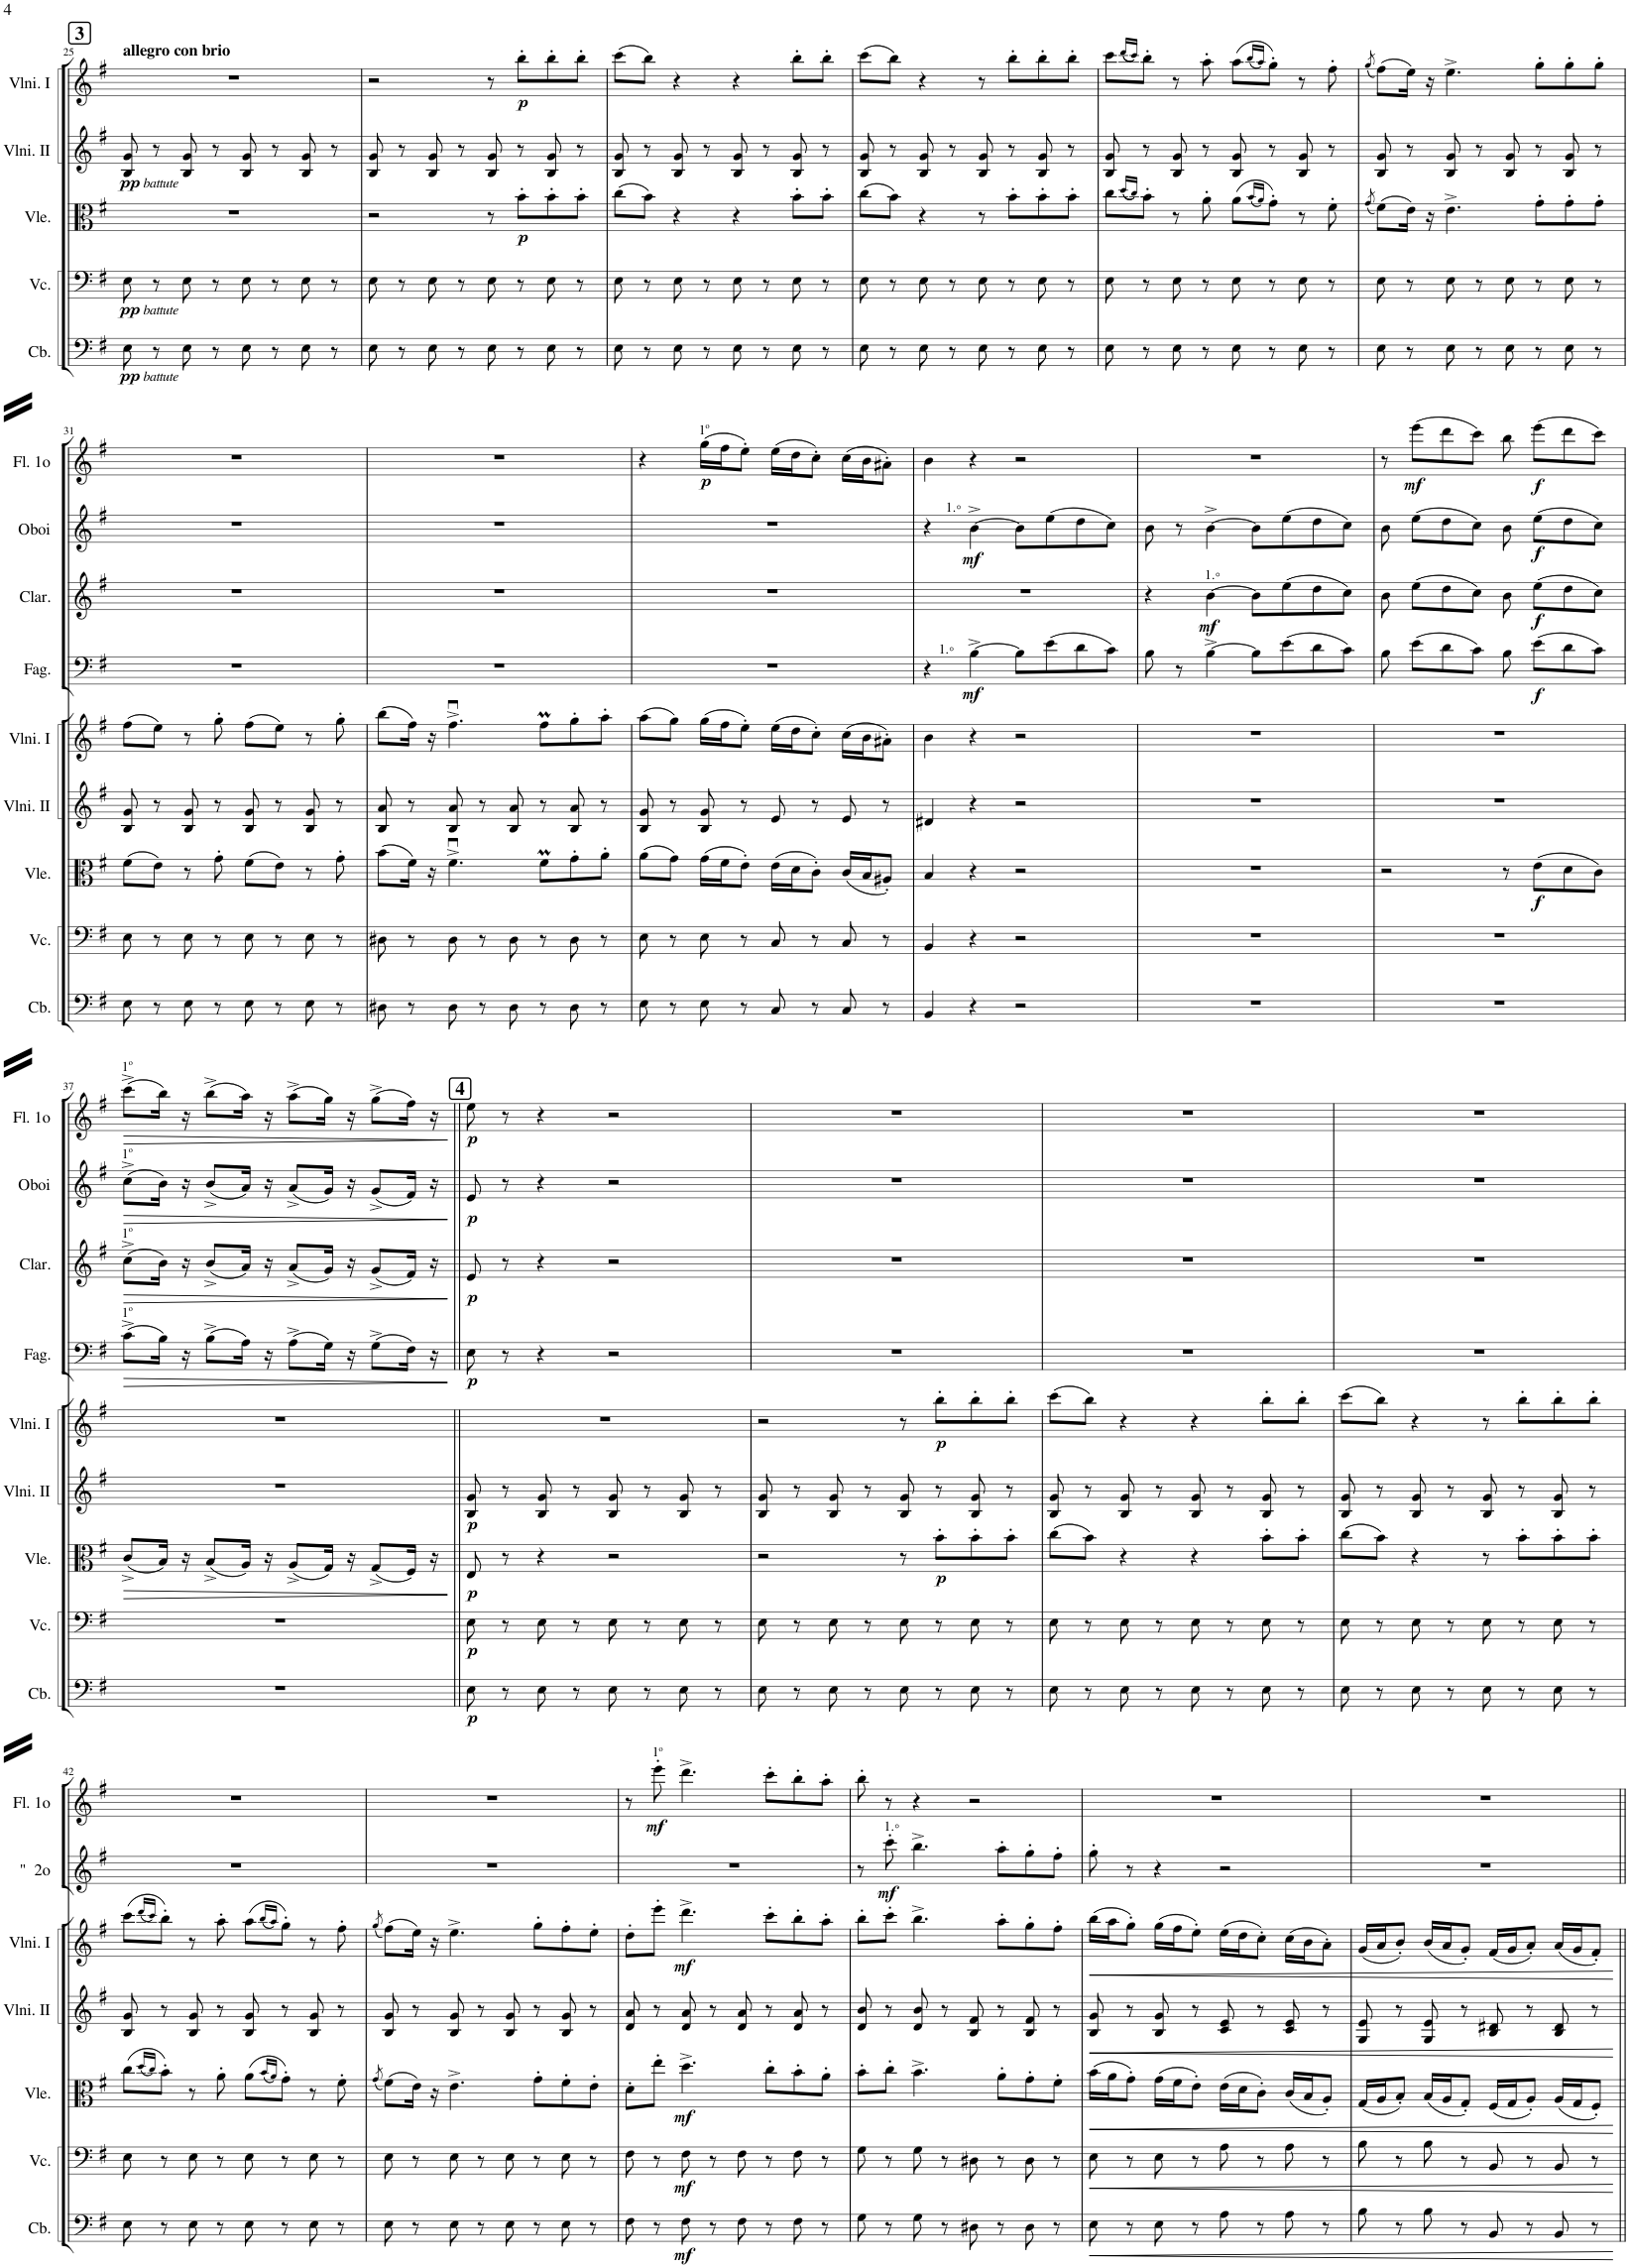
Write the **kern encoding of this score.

**kern	**dynam	**kern	**dynam	**kern	**dynam	**kern	**dynam	**kern	**dynam	**kern	**dynam	**kern	**dynam	**kern	**dynam	**kern	**dynam	**kern	**dynam
*part10	*part10	*part9	*part9	*part8	*part8	*part7	*part7	*part6	*part6	*part5	*part5	*part4	*part4	*part3	*part3	*part2	*part2	*part1	*part1
*staff10	*staff10	*staff9	*staff9	*staff8	*staff8	*staff7	*staff7	*staff6	*staff6	*staff5	*staff5	*staff4	*staff4	*staff3	*staff3	*staff2	*staff2	*staff1	*staff1
*I"CONTRABASSI	*	*I"VIOLONCELLI	*	*I"VIOLE	*	*I"VIOLINI 2	*	*I"VIOLINI 1	*	*I"FAGOTTI	*	*I"CLARINETTI in DO	*	*I"OBOI	*	*I"&quot;          2o	*	*I"FLAUTO 1o	*
*I'Cb.	*	*I'Vc.	*	*I'Vle.	*	*	*	*	*	*I'Fag.	*	*I'Clar.	*	*I'Oboi	*	*I'&quot;  2o	*	*I'Fl. 1o	*
!!LO:PB:g=z
*clefF4	*	*clefF4	*	*clefC3	*	*clefG2	*	*clefG2	*	*clefF4	*	*clefG2	*	*clefG2	*	*clefG2	*	*clefG2	*
*Trd7c12	*	*	*	*	*	*	*	*	*	*	*	*Trd1c2	*	*	*	*	*	*	*
*k[f#]	*	*k[f#]	*	*k[f#]	*	*k[f#]	*	*k[f#]	*	*k[f#]	*	*k[f#]	*	*k[f#]	*	*k[f#]	*	*k[f#]	*
*M4/4	*	*M4/4	*	*M4/4	*	*M4/4	*	*M4/4	*	*M4/4	*	*M4/4	*	*M4/4	*	*M4/4	*	*M4/4	*
*met(c)	*	*met(c)	*	*met(c)	*	*met(c)	*	*met(c)	*	*met(c)	*	*met(c)	*	*met(c)	*	*met(c)	*	*met(c)	*
!!LO:REH:place=s1:a:B:cj:fs=14:t=3
=25	=25	=25	=25	=25	=25	=25	=25	=25	=25	=25	=25	=25	=25	=25	=25	=25	=25	=25	=25
!	!	!	!	!	!	!	!	!	!	!	!	!	!	!	!	!	!	!LO:TX:a:B:t=allegro con brio	!
!	!LO:DY:b	!	!	!	!	!	!	!	!	!	!	!	!	!	!	!	!	!	!
!	!LO:DY:n=1:b	!	!LO:DY:b	!	!	!	!	!	!	!	!	!	!	!	!	!	!	!	!
!	!	!	!LO:DY:n=1:b	!	!	!	!LO:DY:b	!	!	!	!	!	!	!	!	!	!	!	!
!	!	!	!	!	!	!	!LO:DY:n=1:b	!	!	!	!	!	!	!	!	!	!	!	!
8E\	pp other-dynamics	8E\	pp other-dynamics	1r	.	8B/ 8g/	pp other-dynamics	1r	.	1r	.	1r	.	1r	.	1r	.	1r	.
8r	.	8r	.	.	.	8r	.	.	.	.	.	.	.	.	.	.	.	.	.
8E\	.	8E\	.	.	.	8B/ 8g/	.	.	.	.	.	.	.	.	.	.	.	.	.
8r	.	8r	.	.	.	8r	.	.	.	.	.	.	.	.	.	.	.	.	.
8E\	.	8E\	.	.	.	8B/ 8g/	.	.	.	.	.	.	.	.	.	.	.	.	.
8r	.	8r	.	.	.	8r	.	.	.	.	.	.	.	.	.	.	.	.	.
8E\	.	8E\	.	.	.	8B/ 8g/	.	.	.	.	.	.	.	.	.	.	.	.	.
8r	.	8r	.	.	.	8r	.	.	.	.	.	.	.	.	.	.	.	.	.
=26	=26	=26	=26	=26	=26	=26	=26	=26	=26	=26	=26	=26	=26	=26	=26	=26	=26	=26	=26
8E\	.	8E\	.	2r	.	8B/ 8g/	.	2r	.	1r	.	1r	.	1r	.	1r	.	1r	.
8r	.	8r	.	.	.	8r	.	.	.	.	.	.	.	.	.	.	.	.	.
8E\	.	8E\	.	.	.	8B/ 8g/	.	.	.	.	.	.	.	.	.	.	.	.	.
8r	.	8r	.	.	.	8r	.	.	.	.	.	.	.	.	.	.	.	.	.
8E\	.	8E\	.	8r	.	8B/ 8g/	.	8r	.	.	.	.	.	.	.	.	.	.	.
!	!	!	!	!	!LO:DY:b	!	!	!	!LO:DY:b	!	!	!	!	!	!	!	!	!	!
8r	.	8r	.	8b'\L	p	8r	.	8bb'\L	p	.	.	.	.	.	.	.	.	.	.
8E\	.	8E\	.	8b'\	.	8B/ 8g/	.	8bb'\	.	.	.	.	.	.	.	.	.	.	.
8r	.	8r	.	8b'\J	.	8r	.	8bb'\J	.	.	.	.	.	.	.	.	.	.	.
=27	=27	=27	=27	=27	=27	=27	=27	=27	=27	=27	=27	=27	=27	=27	=27	=27	=27	=27	=27
8E\	.	8E\	.	(8cc\L	.	8B/ 8g/	.	(8ccc\L	.	1r	.	1r	.	1r	.	1r	.	1r	.
8r	.	8r	.	8b\J)	.	8r	.	8bb\J)	.	.	.	.	.	.	.	.	.	.	.
8E\	.	8E\	.	4r	.	8B/ 8g/	.	4r	.	.	.	.	.	.	.	.	.	.	.
8r	.	8r	.	.	.	8r	.	.	.	.	.	.	.	.	.	.	.	.	.
8E\	.	8E\	.	4r	.	8B/ 8g/	.	4r	.	.	.	.	.	.	.	.	.	.	.
8r	.	8r	.	.	.	8r	.	.	.	.	.	.	.	.	.	.	.	.	.
8E\	.	8E\	.	8b'\L	.	8B/ 8g/	.	8bb'\L	.	.	.	.	.	.	.	.	.	.	.
8r	.	8r	.	8b'\J	.	8r	.	8bb'\J	.	.	.	.	.	.	.	.	.	.	.
=28	=28	=28	=28	=28	=28	=28	=28	=28	=28	=28	=28	=28	=28	=28	=28	=28	=28	=28	=28
8E\	.	8E\	.	(8cc\L	.	8B/ 8g/	.	(8ccc\L	.	1r	.	1r	.	1r	.	1r	.	1r	.
8r	.	8r	.	8b\J)	.	8r	.	8bb\J)	.	.	.	.	.	.	.	.	.	.	.
8E\	.	8E\	.	4r	.	8B/ 8g/	.	4r	.	.	.	.	.	.	.	.	.	.	.
8r	.	8r	.	.	.	8r	.	.	.	.	.	.	.	.	.	.	.	.	.
8E\	.	8E\	.	8r	.	8B/ 8g/	.	8r	.	.	.	.	.	.	.	.	.	.	.
8r	.	8r	.	8b'\L	.	8r	.	8bb'\L	.	.	.	.	.	.	.	.	.	.	.
8E\	.	8E\	.	8b'\	.	8B/ 8g/	.	8bb'\	.	.	.	.	.	.	.	.	.	.	.
8r	.	8r	.	8b'\J	.	8r	.	8bb'\J	.	.	.	.	.	.	.	.	.	.	.
=29	=29	=29	=29	=29	=29	=29	=29	=29	=29	=29	=29	=29	=29	=29	=29	=29	=29	=29	=29
8E\	.	8E\	.	8cc\L	.	8B/ 8g/	.	8ccc\L	.	1r	.	1r	.	1r	.	1r	.	1r	.
.	.	.	.	((16qdd/LL	.	.	.	((16qddd/LL	.	.	.	.	.	.	.	.	.	.	.
.	.	.	.	16qcc/JJ))	.	.	.	16qccc/JJ))	.	.	.	.	.	.	.	.	.	.	.
8r	.	8r	.	8b'\J	.	8r	.	8bb'\J	.	.	.	.	.	.	.	.	.	.	.
8E\	.	8E\	.	8r	.	8B/ 8g/	.	8r	.	.	.	.	.	.	.	.	.	.	.
8r	.	8r	.	8a'\	.	8r	.	8aa'\	.	.	.	.	.	.	.	.	.	.	.
8E\	.	8E\	.	(8a\L	.	8B/ 8g/	.	(8aa\L	.	.	.	.	.	.	.	.	.	.	.
.	.	.	.	(16qb/LL	.	.	.	(16qbb/LL	.	.	.	.	.	.	.	.	.	.	.
.	.	.	.	16qa/JJ)	.	.	.	16qaa/JJ)	.	.	.	.	.	.	.	.	.	.	.
8r	.	8r	.	8g'\J)	.	8r	.	8gg'\J)	.	.	.	.	.	.	.	.	.	.	.
8E\	.	8E\	.	8r	.	8B/ 8g/	.	8r	.	.	.	.	.	.	.	.	.	.	.
8r	.	8r	.	8f#'\	.	8r	.	8ff#'\	.	.	.	.	.	.	.	.	.	.	.
=30	=30	=30	=30	=30	=30	=30	=30	=30	=30	=30	=30	=30	=30	=30	=30	=30	=30	=30	=30
.	.	.	.	(8qg/	.	.	.	(8qgg/	.	.	.	.	.	.	.	.	.	.	.
8E\	.	8E\	.	(8f#\L)	.	8B/ 8g/	.	(8ff#\L)	.	1r	.	1r	.	1r	.	1r	.	1r	.
8r	.	8r	.	16e\Jk)	.	8r	.	16ee\Jk)	.	.	.	.	.	.	.	.	.	.	.
.	.	.	.	16r	.	.	.	16r	.	.	.	.	.	.	.	.	.	.	.
8E\	.	8E\	.	4.e^\	.	8B/ 8g/	.	4.ee^\	.	.	.	.	.	.	.	.	.	.	.
8r	.	8r	.	.	.	8r	.	.	.	.	.	.	.	.	.	.	.	.	.
8E\	.	8E\	.	.	.	8B/ 8g/	.	.	.	.	.	.	.	.	.	.	.	.	.
8r	.	8r	.	8g'\L	.	8r	.	8gg'\L	.	.	.	.	.	.	.	.	.	.	.
8E\	.	8E\	.	8g'\	.	8B/ 8g/	.	8gg'\	.	.	.	.	.	.	.	.	.	.	.
8r	.	8r	.	8g'\J	.	8r	.	8gg'\J	.	.	.	.	.	.	.	.	.	.	.
!!LO:LB:g=z
=31	=31	=31	=31	=31	=31	=31	=31	=31	=31	=31	=31	=31	=31	=31	=31	=31	=31	=31	=31
8E\	.	8E\	.	(8f#\L	.	8B/ 8g/	.	(8ff#\L	.	1r	.	1r	.	1r	.	1r	.	1r	.
8r	.	8r	.	8e\J)	.	8r	.	8ee\J)	.	.	.	.	.	.	.	.	.	.	.
8E\	.	8E\	.	8r	.	8B/ 8g/	.	8r	.	.	.	.	.	.	.	.	.	.	.
8r	.	8r	.	8g'\	.	8r	.	8gg'\	.	.	.	.	.	.	.	.	.	.	.
8E\	.	8E\	.	(8f#\L	.	8B/ 8g/	.	(8ff#\L	.	.	.	.	.	.	.	.	.	.	.
8r	.	8r	.	8e\J)	.	8r	.	8ee\J)	.	.	.	.	.	.	.	.	.	.	.
8E\	.	8E\	.	8r	.	8B/ 8g/	.	8r	.	.	.	.	.	.	.	.	.	.	.
8r	.	8r	.	8g'\	.	8r	.	8gg'\	.	.	.	.	.	.	.	.	.	.	.
=32	=32	=32	=32	=32	=32	=32	=32	=32	=32	=32	=32	=32	=32	=32	=32	=32	=32	=32	=32
8D#X\	.	8D#X\	.	(8b\L	.	8B/ 8a/	.	(8bb\L	.	1r	.	1r	.	1r	.	1r	.	1r	.
8r	.	8r	.	16f#\Jk)	.	8r	.	16ff#\Jk)	.	.	.	.	.	.	.	.	.	.	.
.	.	.	.	16r	.	.	.	16r	.	.	.	.	.	.	.	.	.	.	.
8D#\	.	8D#\	.	4.f#u^\	.	8B/ 8a/	.	4.ff#u^\	.	.	.	.	.	.	.	.	.	.	.
8r	.	8r	.	.	.	8r	.	.	.	.	.	.	.	.	.	.	.	.	.
8D#\	.	8D#\	.	.	.	8B/ 8a/	.	.	.	.	.	.	.	.	.	.	.	.	.
8r	.	8r	.	8f#m\L	.	8r	.	8ff#m\L	.	.	.	.	.	.	.	.	.	.	.
8D#\	.	8D#\	.	8g'\	.	8B/ 8a/	.	8gg'\	.	.	.	.	.	.	.	.	.	.	.
8r	.	8r	.	8a'\J	.	8r	.	8aa'\J	.	.	.	.	.	.	.	.	.	.	.
=33	=33	=33	=33	=33	=33	=33	=33	=33	=33	=33	=33	=33	=33	=33	=33	=33	=33	=33	=33
8E\	.	8E\	.	(8a\L	.	8B/ 8g/	.	(8aa\L	.	1r	.	1r	.	1r	.	1r	.	4r	.
8r	.	8r	.	8g\J)	.	8r	.	8gg\J)	.	.	.	.	.	.	.	.	.	.	.
!	!	!	!	!	!	!	!	!	!	!	!	!	!	!	!	!	!	!LO:TX:a:t=1	!
!	!	!	!	!	!	!	!	!	!	!	!	!	!	!	!	!	!	!LO:TX:a:t=o	!
!	!	!	!	!	!	!	!	!	!	!	!	!	!	!	!	!	!	!	!LO:DY:b
8E\	.	8E\	.	(16g\LL	.	8B/ 8g/	.	(16gg\LL	.	.	.	.	.	.	.	.	.	(16gg\LL	p
.	.	.	.	16f#\J	.	.	.	16ff#\J	.	.	.	.	.	.	.	.	.	16ff#\J	.
8r	.	8r	.	8e'\J)	.	8r	.	8ee'\J)	.	.	.	.	.	.	.	.	.	8ee'\J)	.
8C/	.	8C/	.	(16e\LL	.	8e/	.	(16ee\LL	.	.	.	.	.	.	.	.	.	(16ee\LL	.
.	.	.	.	16d\J	.	.	.	16dd\J	.	.	.	.	.	.	.	.	.	16dd\J	.
8r	.	8r	.	8c'\J)	.	8r	.	8cc'\J)	.	.	.	.	.	.	.	.	.	8cc'\J)	.
8C/	.	8C/	.	(16c/LL	.	8e/	.	(16cc\LL	.	.	.	.	.	.	.	.	.	(16cc\LL	.
.	.	.	.	16B/J	.	.	.	16b\J	.	.	.	.	.	.	.	.	.	16b\J	.
8r	.	8r	.	8A#X'/J)	.	8r	.	8a#X'\J)	.	.	.	.	.	.	.	.	.	8a#X'\J)	.
=34	=34	=34	=34	=34	=34	=34	=34	=34	=34	=34	=34	=34	=34	=34	=34	=34	=34	=34	=34
4BB/	.	4BB/	.	4B/	.	4d#X/	.	4b\	.	4r	.	1r	.	4r	.	1r	.	4b\	.
!	!	!	!	!	!	!	!	!	!	!	!	!	!	!LO:TX:a:t=1.⸰	!	!	!	!	!
!	!	!	!	!	!	!	!	!	!	!LO:TX:a:t=1.⸰	!	!	!	!	!	!	!	!	!
!	!	!	!	!	!	!	!	!	!	!	!LO:DY:b	!	!	!	!LO:DY:b	!	!	!	!
4r	.	4r	.	4r	.	4r	.	4r	.	[4B^\	mf	.	.	[4b^\	mf	.	.	4r	.
2r	.	2r	.	2r	.	2r	.	2r	.	8B\L]	.	.	.	8b\L]	.	.	.	2r	.
.	.	.	.	.	.	.	.	.	.	(8e\	.	.	.	(8ee\	.	.	.	.	.
.	.	.	.	.	.	.	.	.	.	8d\	.	.	.	8dd\	.	.	.	.	.
.	.	.	.	.	.	.	.	.	.	8c\J)	.	.	.	8cc\J)	.	.	.	.	.
=35	=35	=35	=35	=35	=35	=35	=35	=35	=35	=35	=35	=35	=35	=35	=35	=35	=35	=35	=35
1r	.	1r	.	1r	.	1r	.	1r	.	8B\	.	4r	.	8b\	.	1r	.	1r	.
.	.	.	.	.	.	.	.	.	.	8r	.	.	.	8r	.	.	.	.	.
!	!	!	!	!	!	!	!	!	!	!	!	!LO:TX:a:t=1.⸰	!	!	!	!	!	!	!
!	!	!	!	!	!	!	!	!	!	!	!	!	!LO:DY:b	!	!	!	!	!	!
.	.	.	.	.	.	.	.	.	.	[4B^\	.	[4b\	mf	[4b^\	.	.	.	.	.
.	.	.	.	.	.	.	.	.	.	8B\L]	.	8b\L]	.	8b\L]	.	.	.	.	.
.	.	.	.	.	.	.	.	.	.	(8e\	.	(8ee\	.	(8ee\	.	.	.	.	.
.	.	.	.	.	.	.	.	.	.	8d\	.	8dd\	.	8dd\	.	.	.	.	.
.	.	.	.	.	.	.	.	.	.	8c\J)	.	8cc\J)	.	8cc\J)	.	.	.	.	.
=36	=36	=36	=36	=36	=36	=36	=36	=36	=36	=36	=36	=36	=36	=36	=36	=36	=36	=36	=36
1r	.	1r	.	2r	.	1r	.	1r	.	8B\	.	8b\	.	8b\	.	1r	.	8r	.
!	!	!	!	!	!	!	!	!	!	!	!	!	!	!	!	!	!	!	!LO:DY:b
.	.	.	.	.	.	.	.	.	.	(8e\L	.	(8ee\L	.	(8ee\L	.	.	.	(8eee\L	mf
.	.	.	.	.	.	.	.	.	.	8d\	.	8dd\	.	8dd\	.	.	.	8ddd\	.
.	.	.	.	.	.	.	.	.	.	8c\J)	.	8cc\J)	.	8cc\J)	.	.	.	8ccc\J)	.
.	.	.	.	8r	.	.	.	.	.	8B\	.	8b\	.	8b\	.	.	.	8bb\	.
!	!	!	!	!	!LO:DY:b	!	!	!	!	!	!LO:DY:b	!	!LO:DY:b	!	!LO:DY:b	!	!	!	!LO:DY:b
.	.	.	.	(8e\L	f	.	.	.	.	(8e\L	f	(8ee\L	f	(8ee\L	f	.	.	(8eee\L	f
.	.	.	.	8d\	.	.	.	.	.	8d\	.	8dd\	.	8dd\	.	.	.	8ddd\	.
.	.	.	.	8c\J)	.	.	.	.	.	8c\J)	.	8cc\J)	.	8cc\J)	.	.	.	8ccc\J)	.
!!LO:LB:g=z
=37	=37	=37	=37	=37	=37	=37	=37	=37	=37	=37	=37	=37	=37	=37	=37	=37	=37	=37	=37
!	!	!	!	!	!	!	!	!	!	!	!	!	!	!	!	!	!	!LO:TX:a:t=1	!
!	!	!	!	!	!	!	!	!	!	!	!	!	!	!	!	!	!	!LO:TX:a:t=o	!
!	!	!	!	!	!	!	!	!	!	!	!	!	!	!LO:TX:a:t=1	!	!	!	!	!
!	!	!	!	!	!	!	!	!	!	!	!	!	!	!LO:TX:a:t=o	!	!	!	!	!
!	!	!	!	!	!	!	!	!	!	!	!	!LO:TX:a:t=1	!	!	!	!	!	!	!
!	!	!	!	!	!	!	!	!	!	!	!	!LO:TX:a:t=o	!	!	!	!	!	!	!
!	!	!	!	!	!	!	!	!	!	!LO:TX:a:t=1	!	!	!	!	!	!	!	!	!
!	!	!	!	!	!	!	!	!	!	!LO:TX:a:t=o	!	!	!	!	!	!	!	!	!
!	!	!	!	!	!LO:HP:b	!	!	!	!	!	!LO:HP:b	!	!LO:HP:b	!	!LO:HP:b	!	!	!	!LO:HP:b
1r	.	1r	.	(8c^/L	>	1r	.	1r	.	(8c^\L	>	(8cc^\L	>	(8cc^\L	>	1r	.	(8ccc^\L	>
.	.	.	.	16B/Jk)	.	.	.	.	.	16B\Jk)	.	16b\Jk)	.	16b\Jk)	.	.	.	16bb\Jk)	.
.	.	.	.	16r	.	.	.	.	.	16r	.	16r	.	16r	.	.	.	16r	.
.	.	.	.	(8B^/L	.	.	.	.	.	(8B^\L	.	(8b^/L	.	(8b^/L	.	.	.	(8bb^\L	.
.	.	.	.	16A/Jk)	.	.	.	.	.	16A\Jk)	.	16a/Jk)	.	16a/Jk)	.	.	.	16aa\Jk)	.
.	.	.	.	16r	.	.	.	.	.	16r	.	16r	.	16r	.	.	.	16r	.
.	.	.	.	(8A^/L	.	.	.	.	.	(8A^\L	.	(8a^/L	.	(8a^/L	.	.	.	(8aa^\L	.
.	.	.	.	16G/Jk)	.	.	.	.	.	16G\Jk)	.	16g/Jk)	.	16g/Jk)	.	.	.	16gg\Jk)	.
.	.	.	.	16r	.	.	.	.	.	16r	.	16r	.	16r	.	.	.	16r	.
.	.	.	.	(8G^/L	.	.	.	.	.	(8G^\L	.	(8g^/L	.	(8g^/L	.	.	.	(8gg^\L	.
.	.	.	.	16F#/Jk)	.	.	.	.	.	16F#\Jk)	.	16f#/Jk)	.	16f#/Jk)	.	.	.	16ff#\Jk)	.
.	.	.	.	16r	.	.	.	.	.	16r	.	16r	.	16r	.	.	.	16r	.
.	.	.	.	.	]	.	.	.	.	.	]	.	]	.	]	.	.	.	]
!!LO:REH:place=s1:a:B:cj:fs=14:t=4
=38||	=38||	=38||	=38||	=38||	=38||	=38||	=38||	=38||	=38||	=38||	=38||	=38||	=38||	=38||	=38||	=38||	=38||	=38||	=38||
!	!LO:DY:b	!	!LO:DY:b	!	!LO:DY:b	!	!LO:DY:b	!	!	!	!LO:DY:b	!	!LO:DY:b	!	!LO:DY:b	!	!	!	!LO:DY:b
8E\	p	8E\	p	8E/	p	8B/ 8g/	p	1r	.	8E\	p	8e/	p	8e/	p	1r	.	8ee\	p
8r	.	8r	.	8r	.	8r	.	.	.	8r	.	8r	.	8r	.	.	.	8r	.
8E\	.	8E\	.	4r	.	8B/ 8g/	.	.	.	4r	.	4r	.	4r	.	.	.	4r	.
8r	.	8r	.	.	.	8r	.	.	.	.	.	.	.	.	.	.	.	.	.
8E\	.	8E\	.	2r	.	8B/ 8g/	.	.	.	2r	.	2r	.	2r	.	.	.	2r	.
8r	.	8r	.	.	.	8r	.	.	.	.	.	.	.	.	.	.	.	.	.
8E\	.	8E\	.	.	.	8B/ 8g/	.	.	.	.	.	.	.	.	.	.	.	.	.
8r	.	8r	.	.	.	8r	.	.	.	.	.	.	.	.	.	.	.	.	.
=39	=39	=39	=39	=39	=39	=39	=39	=39	=39	=39	=39	=39	=39	=39	=39	=39	=39	=39	=39
8E\	.	8E\	.	2r	.	8B/ 8g/	.	2r	.	1r	.	1r	.	1r	.	1r	.	1r	.
8r	.	8r	.	.	.	8r	.	.	.	.	.	.	.	.	.	.	.	.	.
8E\	.	8E\	.	.	.	8B/ 8g/	.	.	.	.	.	.	.	.	.	.	.	.	.
8r	.	8r	.	.	.	8r	.	.	.	.	.	.	.	.	.	.	.	.	.
8E\	.	8E\	.	8r	.	8B/ 8g/	.	8r	.	.	.	.	.	.	.	.	.	.	.
!	!	!	!	!	!LO:DY:b	!	!	!	!LO:DY:b	!	!	!	!	!	!	!	!	!	!
8r	.	8r	.	8b'\L	p	8r	.	8bb'\L	p	.	.	.	.	.	.	.	.	.	.
8E\	.	8E\	.	8b'\	.	8B/ 8g/	.	8bb'\	.	.	.	.	.	.	.	.	.	.	.
8r	.	8r	.	8b'\J	.	8r	.	8bb'\J	.	.	.	.	.	.	.	.	.	.	.
=40	=40	=40	=40	=40	=40	=40	=40	=40	=40	=40	=40	=40	=40	=40	=40	=40	=40	=40	=40
8E\	.	8E\	.	(8cc\L	.	8B/ 8g/	.	(8ccc\L	.	1r	.	1r	.	1r	.	1r	.	1r	.
8r	.	8r	.	8b\J)	.	8r	.	8bb\J)	.	.	.	.	.	.	.	.	.	.	.
8E\	.	8E\	.	4r	.	8B/ 8g/	.	4r	.	.	.	.	.	.	.	.	.	.	.
8r	.	8r	.	.	.	8r	.	.	.	.	.	.	.	.	.	.	.	.	.
8E\	.	8E\	.	4r	.	8B/ 8g/	.	4r	.	.	.	.	.	.	.	.	.	.	.
8r	.	8r	.	.	.	8r	.	.	.	.	.	.	.	.	.	.	.	.	.
8E\	.	8E\	.	8b'\L	.	8B/ 8g/	.	8bb'\L	.	.	.	.	.	.	.	.	.	.	.
8r	.	8r	.	8b'\J	.	8r	.	8bb'\J	.	.	.	.	.	.	.	.	.	.	.
=41	=41	=41	=41	=41	=41	=41	=41	=41	=41	=41	=41	=41	=41	=41	=41	=41	=41	=41	=41
8E\	.	8E\	.	(8cc\L	.	8B/ 8g/	.	(8ccc\L	.	1r	.	1r	.	1r	.	1r	.	1r	.
8r	.	8r	.	8b\J)	.	8r	.	8bb\J)	.	.	.	.	.	.	.	.	.	.	.
8E\	.	8E\	.	4r	.	8B/ 8g/	.	4r	.	.	.	.	.	.	.	.	.	.	.
8r	.	8r	.	.	.	8r	.	.	.	.	.	.	.	.	.	.	.	.	.
8E\	.	8E\	.	8r	.	8B/ 8g/	.	8r	.	.	.	.	.	.	.	.	.	.	.
8r	.	8r	.	8b'\L	.	8r	.	8bb'\L	.	.	.	.	.	.	.	.	.	.	.
8E\	.	8E\	.	8b'\	.	8B/ 8g/	.	8bb'\	.	.	.	.	.	.	.	.	.	.	.
8r	.	8r	.	8b'\J	.	8r	.	8bb'\J	.	.	.	.	.	.	.	.	.	.	.
!!LO:LB:g=z
=42	=42	=42	=42	=42	=42	=42	=42	=42	=42	=42	=42	=42	=42	=42	=42	=42	=42	=42	=42
8E\	.	8E\	.	(8cc\L	.	8B/ 8g/	.	(8ccc\L	.	1r	.	1r	.	1r	.	1r	.	1r	.
.	.	.	.	(16qdd/LL	.	.	.	(16qddd/LL	.	.	.	.	.	.	.	.	.	.	.
.	.	.	.	16qcc/JJ)	.	.	.	16qccc/JJ)	.	.	.	.	.	.	.	.	.	.	.
8r	.	8r	.	8b'\J)	.	8r	.	8bb'\J)	.	.	.	.	.	.	.	.	.	.	.
8E\	.	8E\	.	8r	.	8B/ 8g/	.	8r	.	.	.	.	.	.	.	.	.	.	.
8r	.	8r	.	8a'\	.	8r	.	8aa'\	.	.	.	.	.	.	.	.	.	.	.
8E\	.	8E\	.	(8a\L	.	8B/ 8g/	.	(8aa\L	.	.	.	.	.	.	.	.	.	.	.
.	.	.	.	(16qb/LL	.	.	.	(16qbb/LL	.	.	.	.	.	.	.	.	.	.	.
.	.	.	.	16qa/JJ)	.	.	.	16qaa/JJ)	.	.	.	.	.	.	.	.	.	.	.
8r	.	8r	.	8g'\J)	.	8r	.	8gg'\J)	.	.	.	.	.	.	.	.	.	.	.
8E\	.	8E\	.	8r	.	8B/ 8g/	.	8r	.	.	.	.	.	.	.	.	.	.	.
8r	.	8r	.	8f#'\	.	8r	.	8ff#'\	.	.	.	.	.	.	.	.	.	.	.
=43	=43	=43	=43	=43	=43	=43	=43	=43	=43	=43	=43	=43	=43	=43	=43	=43	=43	=43	=43
.	.	.	.	(8qg/	.	.	.	(8qgg/	.	.	.	.	.	.	.	.	.	.	.
8E\	.	8E\	.	(8f#\L)	.	8B/ 8g/	.	(8ff#\L)	.	1r	.	1r	.	1r	.	1r	.	1r	.
8r	.	8r	.	16e\Jk)	.	8r	.	16ee\Jk)	.	.	.	.	.	.	.	.	.	.	.
.	.	.	.	16r	.	.	.	16r	.	.	.	.	.	.	.	.	.	.	.
8E\	.	8E\	.	4.e^\	.	8B/ 8g/	.	4.ee^\	.	.	.	.	.	.	.	.	.	.	.
8r	.	8r	.	.	.	8r	.	.	.	.	.	.	.	.	.	.	.	.	.
8E\	.	8E\	.	.	.	8B/ 8g/	.	.	.	.	.	.	.	.	.	.	.	.	.
8r	.	8r	.	8g'\L	.	8r	.	8gg'\L	.	.	.	.	.	.	.	.	.	.	.
8E\	.	8E\	.	8f#'\	.	8B/ 8g/	.	8ff#'\	.	.	.	.	.	.	.	.	.	.	.
8r	.	8r	.	8e'\J	.	8r	.	8ee'\J	.	.	.	.	.	.	.	.	.	.	.
=44	=44	=44	=44	=44	=44	=44	=44	=44	=44	=44	=44	=44	=44	=44	=44	=44	=44	=44	=44
8F#\	.	8F#\	.	8d'\L	.	8d/ 8a/	.	8dd'\L	.	1r	.	1r	.	1r	.	1r	.	8r	.
!	!	!	!	!	!	!	!	!	!	!	!	!	!	!	!	!	!	!LO:TX:a:t=1	!
!	!	!	!	!	!	!	!	!	!	!	!	!	!	!	!	!	!	!LO:TX:a:t=o	!
!	!	!	!	!	!	!	!	!	!	!	!	!	!	!	!	!	!	!	!LO:DY:b
8r	.	8r	.	8ee'\J	.	8r	.	8eee'\J	.	.	.	.	.	.	.	.	.	8eee'\	mf
!	!LO:DY:b	!	!LO:DY:b	!	!LO:DY:b	!	!	!	!LO:DY:b	!	!	!	!	!	!	!	!	!	!
8F#\	mf	8F#\	mf	4.dd^\	mf	8d/ 8a/	.	4.ddd^\	mf	.	.	.	.	.	.	.	.	4.ddd^\	.
8r	.	8r	.	.	.	8r	.	.	.	.	.	.	.	.	.	.	.	.	.
8F#\	.	8F#\	.	.	.	8d/ 8a/	.	.	.	.	.	.	.	.	.	.	.	.	.
8r	.	8r	.	8cc'\L	.	8r	.	8ccc'\L	.	.	.	.	.	.	.	.	.	8ccc'\L	.
8F#\	.	8F#\	.	8b'\	.	8d/ 8a/	.	8bb'\	.	.	.	.	.	.	.	.	.	8bb'\	.
8r	.	8r	.	8a'\J	.	8r	.	8aa'\J	.	.	.	.	.	.	.	.	.	8aa'\J	.
=45	=45	=45	=45	=45	=45	=45	=45	=45	=45	=45	=45	=45	=45	=45	=45	=45	=45	=45	=45
8G\	.	8G\	.	8b'\L	.	8d/ 8b/	.	8bb'\L	.	1r	.	1r	.	1r	.	8r	.	8bb'\	.
!	!	!	!	!	!	!	!	!	!	!	!	!	!	!	!	!LO:TX:a:t=1.⸰	!	!	!
!	!	!	!	!	!	!	!	!	!	!	!	!	!	!	!	!	!LO:DY:b	!	!
8r	.	8r	.	8cc'\J	.	8r	.	8ccc'\J	.	.	.	.	.	.	.	8ccc'\	mf	8r	.
8G\	.	8G\	.	4.b^\	.	8d/ 8b/	.	4.bb^\	.	.	.	.	.	.	.	4.bb^\	.	4r	.
8r	.	8r	.	.	.	8r	.	.	.	.	.	.	.	.	.	.	.	.	.
8D#X\	.	8D#X\	.	.	.	8B/ 8f#/	.	.	.	.	.	.	.	.	.	.	.	2r	.
8r	.	8r	.	8a'\L	.	8r	.	8aa'\L	.	.	.	.	.	.	.	8aa'\L	.	.	.
8D#\	.	8D#\	.	8g'\	.	8B/ 8f#/	.	8gg'\	.	.	.	.	.	.	.	8gg'\	.	.	.
8r	.	8r	.	8f#'\J	.	8r	.	8ff#'\J	.	.	.	.	.	.	.	8ff#'\J	.	.	.
=46	=46	=46	=46	=46	=46	=46	=46	=46	=46	=46	=46	=46	=46	=46	=46	=46	=46	=46	=46
!	!LO:HP:b	!	!LO:HP:b	!	!LO:HP:b	!	!LO:HP:b	!	!LO:HP:b	!	!	!	!	!	!	!	!	!	!
8E\	<	8E\	<	(16b\LL	<	8B/ 8g/	<	(16bb\LL	<	1r	.	1r	.	1r	.	8gg'\	.	1r	.
.	.	.	.	16a\J	.	.	.	16aa\J	.	.	.	.	.	.	.	.	.	.	.
8r	.	8r	.	8g'\J)	.	8r	.	8gg'\J)	.	.	.	.	.	.	.	8r	.	.	.
8E\	.	8E\	.	(16g\LL	.	8B/ 8g/	.	(16gg\LL	.	.	.	.	.	.	.	4r	.	.	.
.	.	.	.	16f#\J	.	.	.	16ff#\J	.	.	.	.	.	.	.	.	.	.	.
8r	.	8r	.	8e'\J)	.	8r	.	8ee'\J)	.	.	.	.	.	.	.	.	.	.	.
8A\	.	8A\	.	(16e\LL	.	8c/ 8e/	.	(16ee\LL	.	.	.	.	.	.	.	2r	.	.	.
.	.	.	.	16d\J	.	.	.	16dd\J	.	.	.	.	.	.	.	.	.	.	.
8r	.	8r	.	8c'\J)	.	8r	.	8cc'\J)	.	.	.	.	.	.	.	.	.	.	.
8A\	.	8A\	.	(16c/LL	.	8c/ 8e/	.	(16cc\LL	.	.	.	.	.	.	.	.	.	.	.
.	.	.	.	16B/J	.	.	.	16b\J	.	.	.	.	.	.	.	.	.	.	.
8r	.	8r	.	8A'/J)	.	8r	.	8a'\J)	.	.	.	.	.	.	.	.	.	.	.
=47	=47	=47	=47	=47	=47	=47	=47	=47	=47	=47	=47	=47	=47	=47	=47	=47	=47	=47	=47
8B\	.	8B\	.	(16G/LL	.	8G/ 8e/	.	(16g/LL	.	1r	.	1r	.	1r	.	1r	.	1r	.
.	.	.	.	16A/J	.	.	.	16a/J	.	.	.	.	.	.	.	.	.	.	.
8r	.	8r	.	8B'/J)	.	8r	.	8b'/J)	.	.	.	.	.	.	.	.	.	.	.
8B\	.	8B\	.	(16B/LL	.	8G/ 8e/	.	(16b/LL	.	.	.	.	.	.	.	.	.	.	.
.	.	.	.	16A/J	.	.	.	16a/J	.	.	.	.	.	.	.	.	.	.	.
8r	.	8r	.	8G'/J)	.	8r	.	8g'/J)	.	.	.	.	.	.	.	.	.	.	.
8BB/	.	8BB/	.	(16F#/LL	.	8B/ 8d#X/	.	(16f#/LL	.	.	.	.	.	.	.	.	.	.	.
.	.	.	.	16G/J	.	.	.	16g/J	.	.	.	.	.	.	.	.	.	.	.
8r	.	8r	.	8A'/J)	.	8r	.	8a'/J)	.	.	.	.	.	.	.	.	.	.	.
8BB/	.	8BB/	.	(16A/LL	.	8B/ 8d#/	.	(16a/LL	.	.	.	.	.	.	.	.	.	.	.
.	.	.	.	16G/J	.	.	.	16g/J	.	.	.	.	.	.	.	.	.	.	.
8r	.	8r	.	8F#'/J)	.	8r	.	8f#'/J)	.	.	.	.	.	.	.	.	.	.	.
.	[	.	[	.	[	.	[	.	[	.	.	.	.	.	.	.	.	.	.
=||	=||	=||	=||	=||	=||	=||	=||	=||	=||	=||	=||	=||	=||	=||	=||	=||	=||	=||	=||
*-	*-	*-	*-	*-	*-	*-	*-	*-	*-	*-	*-	*-	*-	*-	*-	*-	*-	*-	*-
